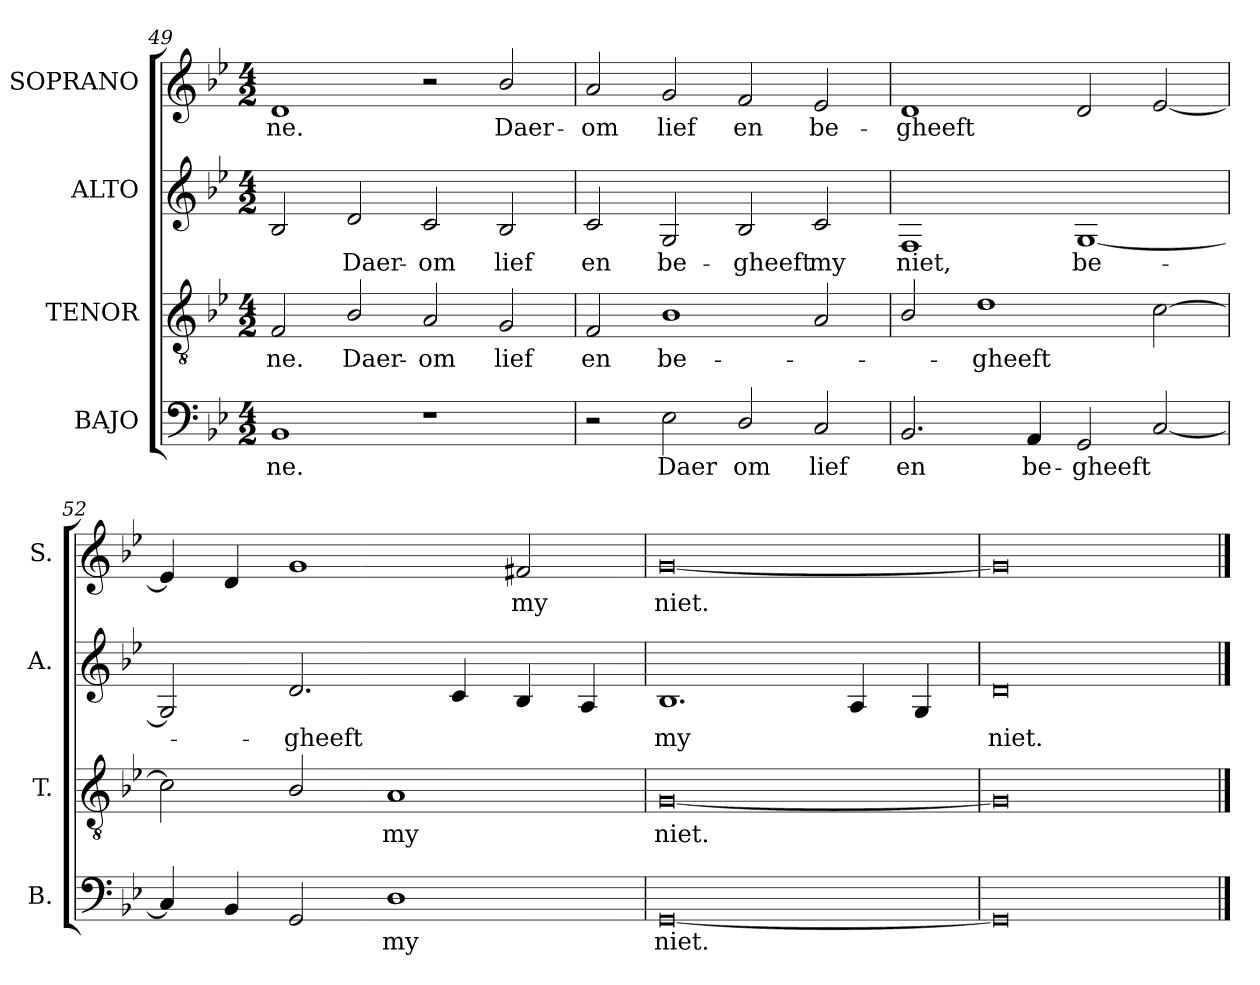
**kern	**text	**kern	**text	**kern	**text	**kern	**text
*part4	*part4	*part3	*part3	*part2	*part2	*part1	*part1
*staff4	*staff4	*staff3	*staff3	*staff2	*staff2	*staff1	*staff1
*I"BAJO	*	*I"TENOR	*	*I"ALTO	*	*I"SOPRANO	*
*I'B.	*	*I'T.	*	*I'A.	*	*I'S.	*
*clefF4	*	*clefGv2	*	*clefG2	*	*clefG2	*
*	*	*ITrd7c12	*	*	*	*	*
*k[b-e-]	*	*k[b-e-]	*	*k[b-e-]	*	*k[b-e-]	*
*g:	*	*g:	*	*g:	*	*g:	*
*M4/2	*	*M4/2	*	*M4/2	*	*M4/2	*
=49	=49	=49	=49	=49	=49	=49	=49
!	!LO:LY:b:color=#000000	!	!	!	!	!	!
!	!	!	!LO:LY:b:color=#000000	!	!	!	!
!	!	!	!	!	!	!	!LO:LY:b:color=#000000
1BB-i	-ne.	2FFi/	-ne.	2B-i/	.	1di	-ne.
!	!	!	!LO:LY:b:color=#000000	!	!	!	!
!	!	!	!	!	!LO:LY:b:color=#000000	!	!
.	.	2BB-i/	Daer-	2di/	Daer-	.	.
!	!	!	!LO:LY:b:color=#000000	!	!	!	!
!	!	!	!	!	!LO:LY:b:color=#000000	!	!
1r	.	2AAi/	-om	2ci/	-om	2r	.
!	!	!	!LO:LY:b:color=#000000	!	!	!	!
!	!	!	!	!	!LO:LY:b:color=#000000	!	!
!	!	!	!	!	!	!	!LO:LY:b:color=#000000
.	.	2GGi/	lief	2B-i/	lief	2b-i/	Daer-
!!LO:LB:g=z
=50	=50	=50	=50	=50	=50	=50	=50
!	!	!	!LO:LY:b:color=#000000	!	!	!	!
!	!	!	!	!	!LO:LY:b:color=#000000	!	!
!	!	!	!	!	!	!	!LO:LY:b:color=#000000
2r	.	2FFi/	en	2ci/	en	2ai/	-om
!	!LO:LY:b:color=#000000	!	!	!	!	!	!
!	!	!	!LO:LY:b:color=#000000	!	!	!	!
!	!	!	!	!	!LO:LY:b:color=#000000	!	!
!	!	!	!	!	!	!	!LO:LY:b:color=#000000
2E-i\	Daer	1BB-i	be-	2Gi/	be-	2gi/	lief
!	!LO:LY:b:color=#000000	!	!	!	!	!	!
!	!	!	!	!	!LO:LY:b:color=#000000	!	!
!	!	!	!	!	!	!	!LO:LY:b:color=#000000
2Di/	om	.	.	2B-i/	-gheeft	2fi/	en
!	!LO:LY:b:color=#000000	!	!	!	!	!	!
!	!	!	!	!	!LO:LY:b:color=#000000	!	!
!	!	!	!	!	!	!	!LO:LY:b:color=#000000
2Ci/	lief	2AAi/	.	2ci/	my	2e-i/	be-
=51	=51	=51	=51	=51	=51	=51	=51
!	!LO:LY:b:color=#000000	!	!	!	!	!	!
!	!	!	!	!	!LO:LY:b:color=#000000	!	!
!	!	!	!	!	!	!	!LO:LY:b:color=#000000
2.BB-i/	en	2BB-i/	.	1Fi	niet,	1di	-gheeft
!	!	!	!LO:LY:b:color=#000000	!	!	!	!
.	.	1Di	-gheeft	.	.	.	.
!	!LO:LY:b:color=#000000	!	!	!	!	!	!
4AAi/	be-	.	.	.	.	.	.
!	!LO:LY:b:color=#000000	!	!	!	!	!	!
!	!	!	!	!	!LO:LY:b:color=#000000	!	!
2GGi/	-gheeft	.	.	[1Gi	be-	2di/	.
[2Ci/	.	[2Ci\	.	.	.	[2e-i/	.
=52	=52	=52	=52	=52	=52	=52	=52
4Ci/]	.	2Ci\]	.	2Gi/]	.	4e-i/]	.
4BB-i/	.	.	.	.	.	4di/	.
!	!	!	!	!	!LO:LY:b:color=#000000	!	!
2GGi/	.	2BB-i/	.	2.di/	-gheeft	1gi	.
!	!LO:LY:b:color=#000000	!	!	!	!	!	!
!	!	!	!LO:LY:b:color=#000000	!	!	!	!
1Di	my	1AAi	my	.	.	.	.
.	.	.	.	4ci/	.	.	.
!	!	!	!	!	!	!	!LO:LY:b:color=#000000
.	.	.	.	4B-i/	.	2f#Xi/	my
.	.	.	.	4Ai/	.	.	.
=53	=53	=53	=53	=53	=53	=53	=53
!	!LO:LY:b:color=#000000	!	!	!	!	!	!
!	!	!	!LO:LY:b:color=#000000	!	!	!	!
!	!	!	!	!	!LO:LY:b:color=#000000	!	!
!	!	!	!	!	!	!	!LO:LY:b:color=#000000
[0GGi	niet.	[0GGi	niet.	1.B-i	my	[0gi	niet.
.	.	.	.	4Ai/	.	.	.
.	.	.	.	4Gi/	.	.	.
=54	=54	=54	=54	=54	=54	=54	=54
!	!	!	!	!	!LO:LY:b:color=#000000	!	!
0GGi]	.	0GGi]	.	0di	niet.	0gi]	.
==	==	==	==	==	==	==	==
*-	*-	*-	*-	*-	*-	*-	*-
